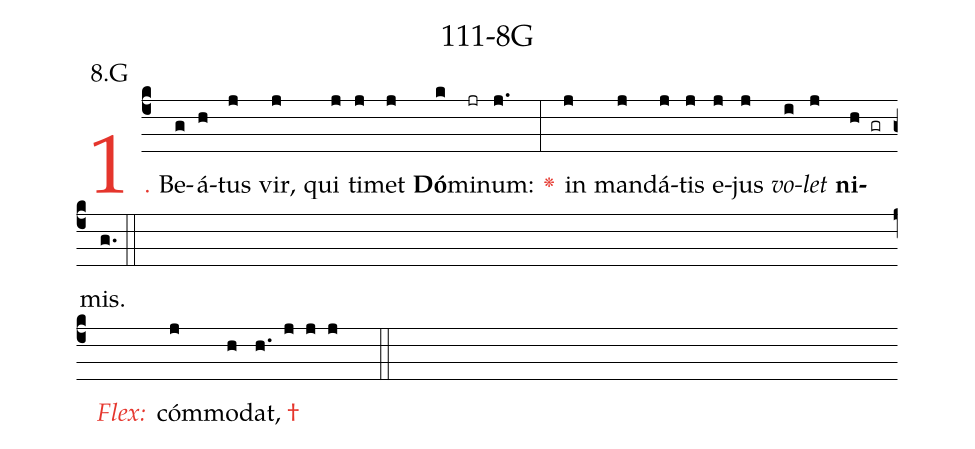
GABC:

name: 111-8G;
annotation: 8.G;
%%
(c4)<c>1.</c> Be(g)á(h)tus(j) vir,(j) qui(j) ti(j)met(j) <b>Dó</b>(k)mi(jr)num:(j.) <c><v>\greheightstar</v></c>(:) in(j) man(j)dá(j)tis(j) e(j)jus(j) <i>vo</i>(i)<i>let</i>(j) <b>ni</b>(h gr)mis.(g.) (::) (Z)
()<c><i>Flex:</i></c>()  cóm(j)mo(h)dat, <c>†</c>(h. j j j  ::)

%E(j) u(j) o(i) u(j) a(h) e.(g.) (::)
